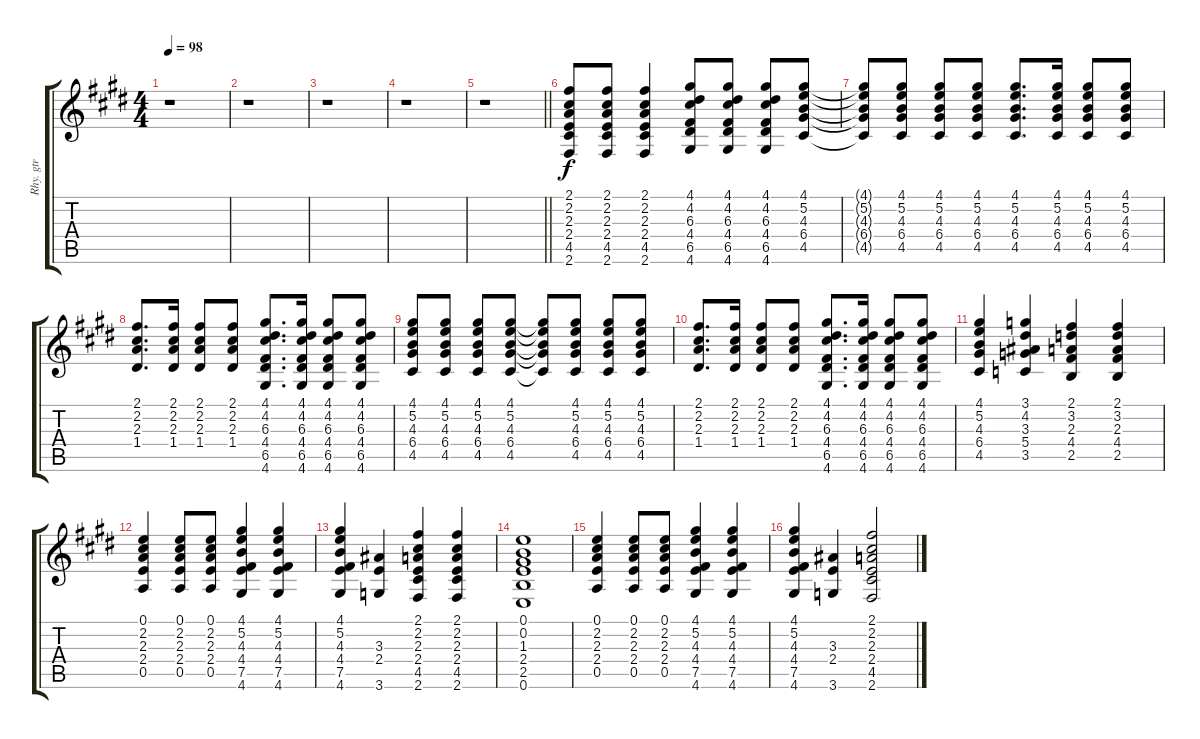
\track ("Rhy. gtr" "Rhy. gtr") {instrument acousticguitarnylon}
\staff {score tabs}
\tuning (E4 B3 G3 D3 A2 E2) {hide}
\ts (4 4)
\tempo 98
\clef g2
\ks c#minor
r.1{dy f} |
\ks e
r.1 |
\ks c#minor
r.1 |
r.1 |
\barLineRight lightlight
r.1 |
\ks e
(2.1 2.2 2.3 2.4 4.5 2.6).8 (2.1 2.2 2.3 2.4 4.5 2.6).8 (2.1 2.2 2.3 2.4 4.5 2.6).4 (4.1 4.2 6.3 4.4 6.5 4.6).8 (4.1 4.2 6.3 4.4 6.5 4.6).8 (4.1 4.2 6.3 4.4 6.5 4.6).8 (4.1 5.2 4.3 6.4 4.5).8 |
\ks c#minor
(4.1{t} 5.2{t} 4.3{t} 6.4{t} 4.5{t}).8 (4.1 5.2 4.3 6.4 4.5).8 (4.1 5.2 4.3 6.4 4.5).8 (4.1 5.2 4.3 6.4 4.5).8 (4.1 5.2 4.3 6.4 4.5).8{d} (4.1 5.2 4.3 6.4 4.5).16 (4.1 5.2 4.3 6.4 4.5).8 (4.1 5.2 4.3 6.4 4.5).8 |
(2.1 2.2 2.3 1.4).8{d} (2.1 2.2 2.3 1.4).16 (2.1 2.2 2.3 1.4).8 (2.1 2.2 2.3 1.4).8 (4.1 4.2 6.3 4.4 6.5 4.6).8{d} (4.1 4.2 6.3 4.4 6.5 4.6).16 (4.1 4.2 6.3 4.4 6.5 4.6).8 (4.1 4.2 6.3 4.4 6.5 4.6).8 |
(4.1 5.2 4.3 6.4 4.5).8 (4.1 5.2 4.3 6.4 4.5).8 (4.1 5.2 4.3 6.4 4.5).8 (4.1 5.2 4.3 6.4 4.5).8 (4.1{t} 5.2{t} 4.3{t} 6.4{t} 4.5{t}).8 (4.1 5.2 4.3 6.4 4.5).8 (4.1 5.2 4.3 6.4 4.5).8 (4.1 5.2 4.3 6.4 4.5).8 |
\ks e
(2.1 2.2 2.3 1.4).8{d} (2.1 2.2 2.3 1.4).16 (2.1 2.2 2.3 1.4).8 (2.1 2.2 2.3 1.4).8 (4.1 4.2 6.3 4.4 6.5 4.6).8{d} (4.1 4.2 6.3 4.4 6.5 4.6).16 (4.1 4.2 6.3 4.4 6.5 4.6).8 (4.1 4.2 6.3 4.4 6.5 4.6).8 |
\ks c#minor
(4.1 5.2 4.3 6.4 4.5).4 (3.1 4.2 3.3 5.4 3.5).4 (2.1 3.2 2.3 4.4 2.5).4 (2.1 3.2 2.3 4.4 2.5).4 |
(0.1 2.2 2.3 2.4 0.5).4 (0.1 2.2 2.3 2.4 0.5).8 (0.1 2.2 2.3 2.4 0.5).8 (4.1 5.2 4.3 4.4 7.5 4.6).4 (4.1 5.2 4.3 4.4 7.5 4.6).4 |
(4.1 5.2 4.3 4.4 7.5 4.6).4 (3.3 2.4 3.6).4 (2.1 2.2 2.3 2.4 4.5 2.6).4 (2.1 2.2 2.3 2.4 4.5 2.6).4 |
\ks e
(0.1 0.2 1.3 2.4 2.5 0.6).1 |
\ks c#minor
(0.1 2.2 2.3 2.4 0.5).4 (0.1 2.2 2.3 2.4 0.5).8 (0.1 2.2 2.3 2.4 0.5).8 (4.1 5.2 4.3 4.4 7.5 4.6).4 (4.1 5.2 4.3 4.4 7.5 4.6).4 |
(4.1 5.2 4.3 4.4 7.5 4.6).4 (3.3 2.4 3.6).4 (2.1 2.2 2.3 2.4 4.5 2.6).2
